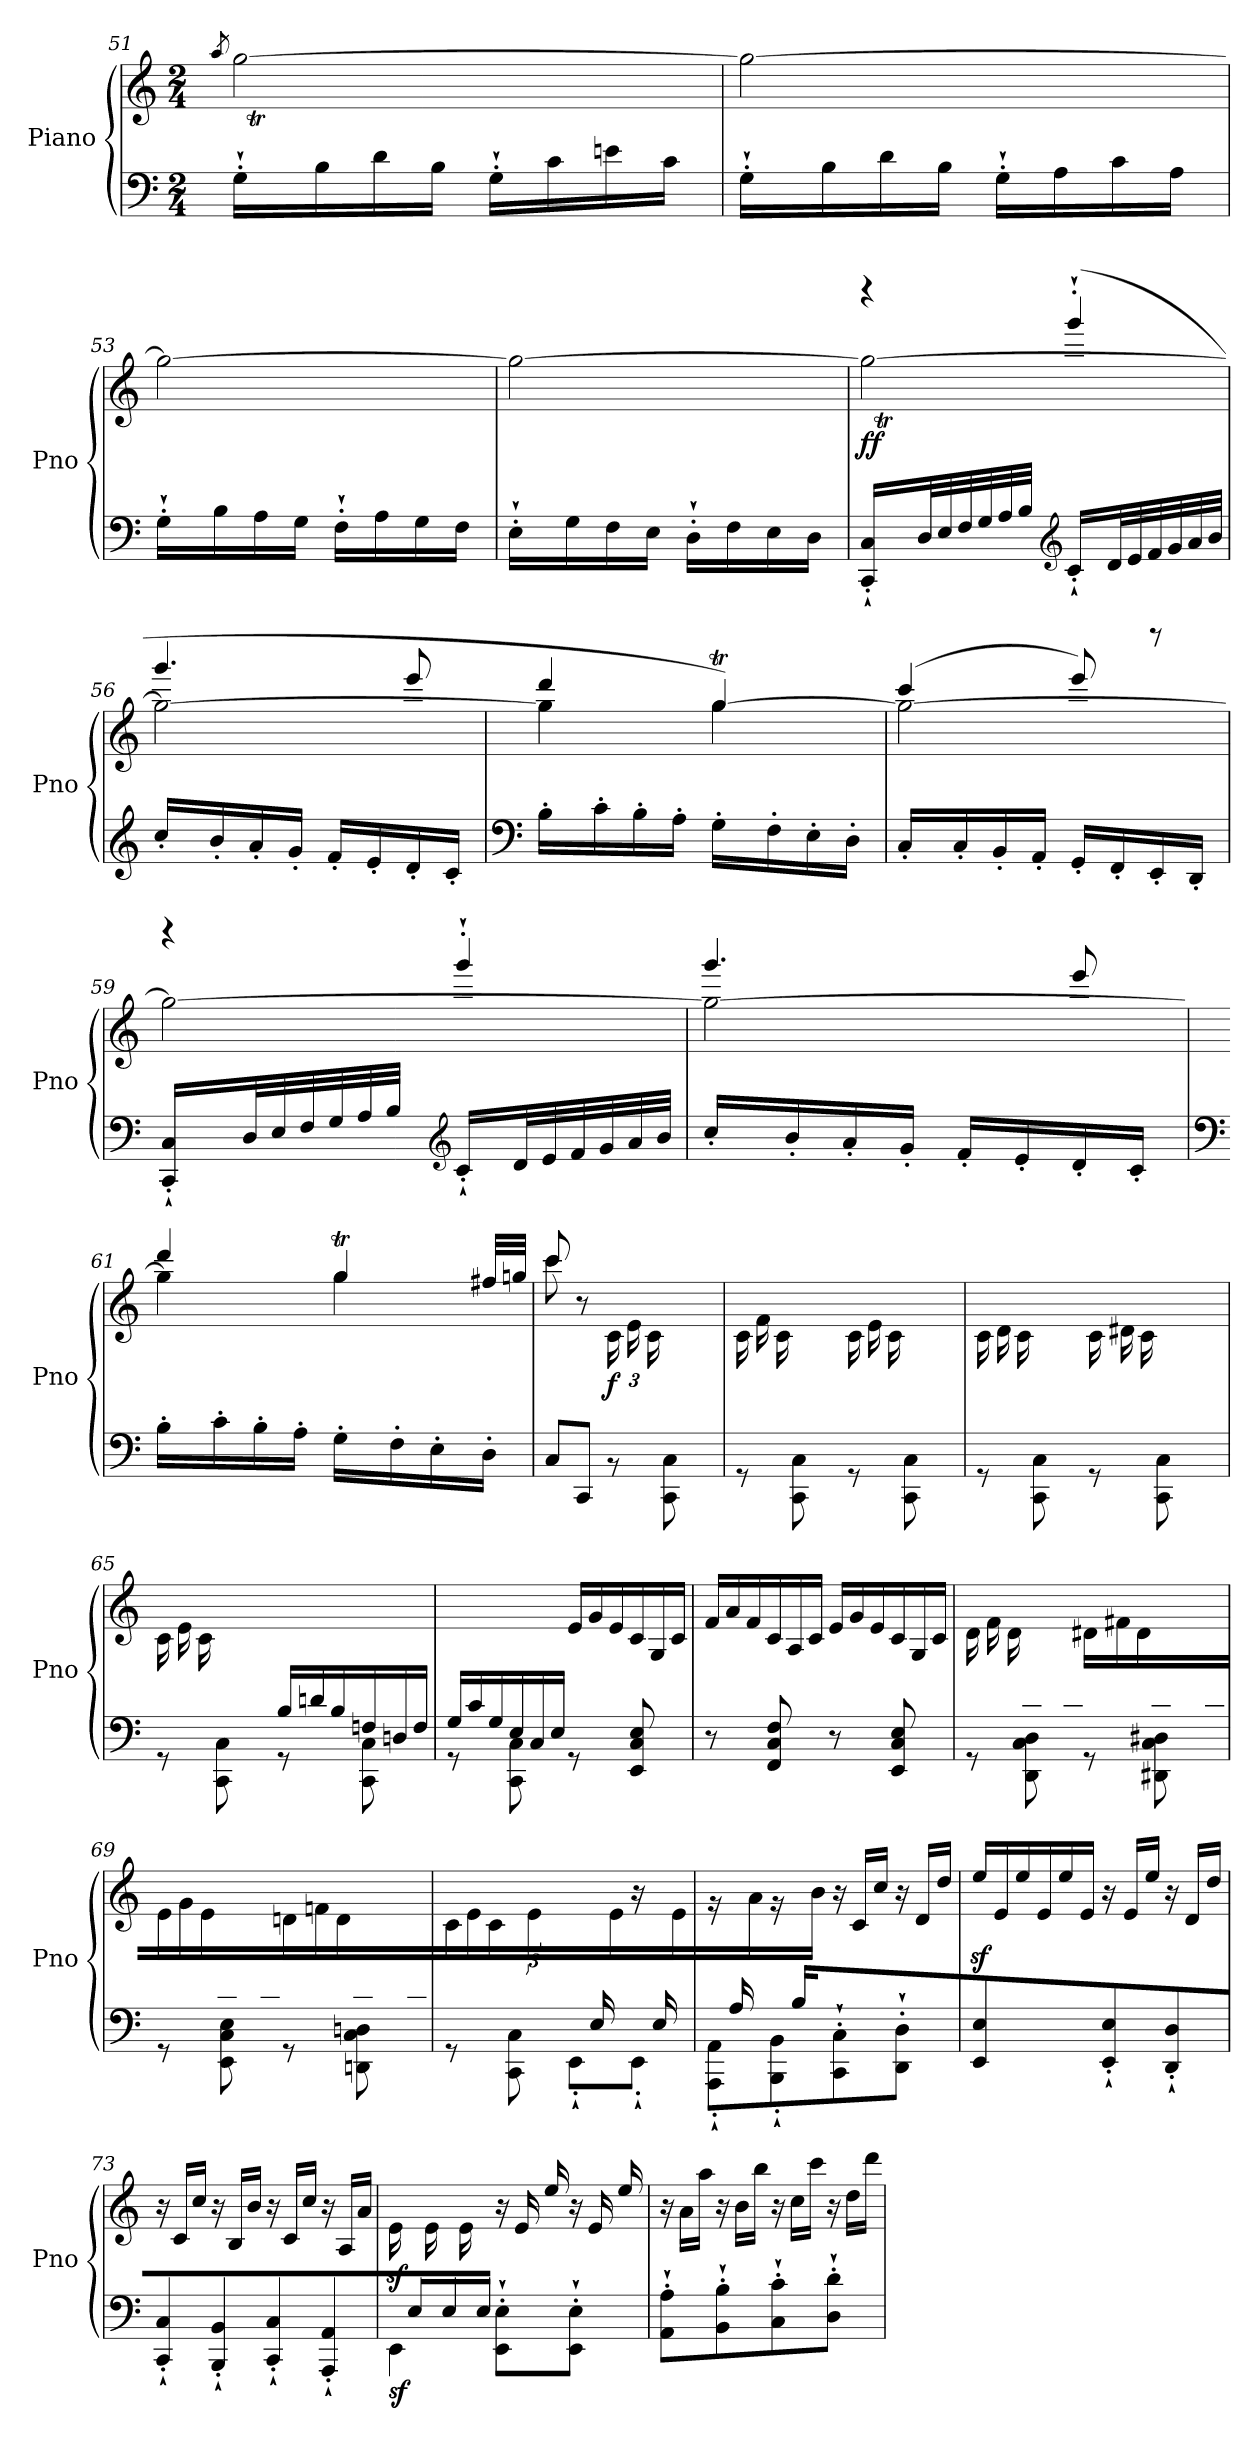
**kern	**kern	**dynam
*part1	*part1	*part1
*staff2	*staff1	*staff1/2
*I"Piano	*	*
*I'Pno	*	*
*clefF4	*clefG2	*
*k[]	*k[]	*
*M2/4	*M2/4	*
=51	=51	=51
.	8qaa/	.
*	*^	*
!	!	!	!LO:DY:b
16G'`\LL	[2gg\	32aaTLLLyy	other-dynamics
.	.	32ggyy	.
16B\	.	32aayy	.
.	.	32ggyy	.
16d\	.	32aayy	.
.	.	32ggyy	.
16B\JJ	.	32aayy	.
.	.	32ggJJJyy	.
16G'`\LL	.	32aaLLLyy	.
.	.	32ggyy	.
16c\	.	32aayy	.
.	.	32ggyy	.
16en\	.	32aayy	.
.	.	32ggyy	.
16c\JJ	.	32aayy	.
.	.	32ggJJJyy	.
=52	=52	=52	=52
16G'`\LL	2gg\_	32aaLLLyy	.
.	.	32ggyy	.
16B\	.	32aayy	.
.	.	32ggyy	.
16d\	.	32aayy	.
.	.	32ggyy	.
16B\JJ	.	32aayy	.
.	.	32ggJJJyy	.
16G'`\LL	.	32aaLLLyy	.
.	.	32ggyy	.
16A\	.	32aayy	.
.	.	32ggyy	.
16c\	.	32aayy	.
.	.	32ggyy	.
16A\JJ	.	32aayy	.
.	.	32ggJJJyy	.
!!LO:PB:g=z	!!
=53	=53	=53	=53
16G'`\LL	2gg\_	32aaLLLyy	.
.	.	32ggyy	.
16B\	.	32aayy	.
.	.	32ggyy	.
16A\	.	32aayy	.
.	.	32ggyy	.
16G\JJ	.	32aayy	.
.	.	32ggJJJyy	.
16F'`\LL	.	32aaLLLyy	.
.	.	32ggyy	.
16A\	.	32aayy	.
.	.	32ggyy	.
16G\	.	32aayy	.
.	.	32ggyy	.
16F\JJ	.	32aayy	.
.	.	32ggJJJyy	.
=54	=54	=54	=54
16E'`\LL	2gg\_	32aaLLLyy	.
.	.	32ggyy	.
16G\	.	32aayy	.
.	.	32ggyy	.
16F\	.	32aayy	.
.	.	32ggyy	.
16E\JJ	.	32aayy	.
.	.	32ggJJJyy	.
16D'`\LL	.	32aaLLLyy	.
.	.	32ggyy	.
16F\	.	32aayy	.
.	.	32ggyy	.
16E\	.	32aayy	.
.	.	32ggyy	.
16D\JJ	.	32aaTTTyy	.
.	.	32ggJJJyy	.
=55	=55	=55	=55
*	*	*^	*
!	!	!	!	!LO:DY:b
16CC/'` 16C/'`LL	2gg\_	32aaTLLLyy	4rffff	ff
.	.	32ggyy	.	.
32D/L	.	32aayy	.	.
32E/	.	32ggyy	.	.
32F/	.	32aayy	.	.
32G/	.	32ggyy	.	.
32A/	.	32aayy	.	.
32B/JJJ	.	32ggJJJyy	.	.
*clefG2	*	*	*	*
16c'`/LL	.	32aaLLLyy	(>4ggg'`/	.
.	.	32ggyy	.	.
32d/L	.	32aayy	.	.
32e/	.	32ggyy	.	.
32f/	.	32aayy	.	.
32g/	.	32ggyy	.	.
32a/	.	32aayy	.	.
32b/JJJ	.	32ggJJJyy	.	.
!!LO:LB:g=z	!!	!!
=56	=56	=56	=56	=56
16cc'/LL	2gg\_	32aaLLLyy	4.ggg/	.
.	.	32ggyy	.	.
16b'/	.	32aayy	.	.
.	.	32ggyy	.	.
16a'/	.	32aayy	.	.
.	.	32ggyy	.	.
16g'/JJ	.	32aayy	.	.
.	.	32ggJJJyy	.	.
16f'/LL	.	32aaLLLyy	.	.
.	.	32ggyy	.	.
16e'/	.	32aayy	.	.
.	.	32ggyy	.	.
16d'/	.	32aayy	8eee/	.
.	.	32ggyy	.	.
16c'/JJ	.	32aayy	.	.
.	.	32ggJJJyy	.	.
=57	=57	=57	=57	=57
*clefF4	*	*	*	*
16B'\LL	4gg\]	32aaLLLyy	4ddd/	.
.	.	32ggyy	.	.
16c'\	.	32aayy	.	.
.	.	32ggyy	.	.
16B'\	.	32aayy	.	.
.	.	32ggyy	.	.
16A'\JJ	.	32aayy	.	.
.	.	32ggJJJyy	.	.
16G'\LL	[4ggT\	32aaLLLyy	4gg/)	.
.	.	32ggyy	.	.
16F'\	.	32aayy	.	.
.	.	32ggyy	.	.
16E'\	.	32aayy	.	.
.	.	32ggyy	.	.
16D'\JJ	.	32aayy	.	.
.	.	32ggJJJyy	.	.
=58	=58	=58	=58	=58
16C'/LL	2gg\_	32aaLLLyy	(>4ccc/	.
.	.	32ggyy	.	.
16C'/	.	32aayy	.	.
.	.	32ggyy	.	.
16BB'/	.	32aayy	.	.
.	.	32ggyy	.	.
16AA'/JJ	.	32aayy	.	.
.	.	32ggJJJyy	.	.
16GG'/LL	.	32aaLLLyy	8eee/)	.
.	.	32ggyy	.	.
16FF'/	.	32aayy	.	.
.	.	32ggyy	.	.
16EE'/	.	32aayy	8rffff	.
.	.	32ggyy	.	.
16DD'/JJ	.	32aayy	.	.
.	.	32ggJJJyy	.	.
!!LO:LB:g=z	!!	!!
=59	=59	=59	=59	=59
16CC/'` 16C/'`LL	2gg\_	32aaLLLyy	4rffff	.
.	.	32ggyy	.	.
32D/L	.	32aayy	.	.
32E/	.	32ggyy	.	.
32F/	.	32aayy	.	.
32G/	.	32ggyy	.	.
32A/	.	32aayy	.	.
32B/JJJ	.	32ggJJJyy	.	.
*clefG2	*	*	*	*
16c'`/LL	.	32aaLLLyy	4ggg'`/	.
.	.	32ggyy	.	.
32d/L	.	32aayy	.	.
32e/	.	32ggyy	.	.
32f/	.	32aayy	.	.
32g/	.	32ggyy	.	.
32a/	.	32aayy	.	.
32b/JJJ	.	32ggJJJyy	.	.
=60	=60	=60	=60	=60
16cc'/LL	2gg\_	32aaLLLyy	4.ggg/	.
.	.	32ggyy	.	.
16b'/	.	32aayy	.	.
.	.	32ggyy	.	.
16a'/	.	32aayy	.	.
.	.	32ggyy	.	.
16g'/JJ	.	32aayy	.	.
.	.	32ggJJJyy	.	.
16f'/LL	.	32aaLLLyy	.	.
.	.	32ggyy	.	.
16e'/	.	32aayy	.	.
.	.	32ggyy	.	.
16d'/	.	32aayy	8eee/	.
.	.	32ggyy	.	.
16c'/JJ	.	32aayy	.	.
.	.	32ggJJJyy	.	.
!!LO:LB:g=z	!!	!!
=61	=61	=61	=61	=61
*clefF4	*	*	*	*
16B'\LL	4gg\]	32aaLLLyy	4ddd/	.
.	.	32ggyy	.	.
16c'\	.	32aayy	.	.
.	.	32ggyy	.	.
16B'\	.	32aayy	.	.
.	.	32ggyy	.	.
16A'\JJ	.	32aayy	.	.
.	.	32ggJJJyy	.	.
16G'\LL	4ggT\	32aaLLLyy	4gg/	.
.	.	32ggyy	.	.
16F'\	.	32aayy	.	.
.	.	32ggyy	.	.
16E'\	.	32aayy	.	.
.	.	32ggJJJyy	.	.
16D'\JJ	.	32ff#XTTT/LLL	.	.
.	.	32gg/JJJ	.	.
*	*	*v	*v	*
!!LO:LB:g=z
=62	=62	=62	=62
*^	*	*	*
*	*^	*	*	*
4.ryy	8ryy	8C/L	8ccc/	8ccc\	.
.	4.ryy	8CC/J	8r	4.ryy	.
*	*	*	*Xbrackettup	*	*
!	!	!	!	!	!LO:DY:b
.	.	8rBB	24c\LL	.	f
.	.	.	24e\	.	.
.	.	.	24c\	.	.
*Xbrackettup	*	*	*	*	*
24G/	.	8CC\ 8C\	8ryy	.	.
24E/	.	.	.	.	.
24G/JJ	.	.	.	.	.
*	*v	*v	*	*	*
*	*	*v	*v	*
=63	=63	=63	=63
*	*	*Xtuplet	*
8ryy	8rGG	24c\LL	.
.	.	24f\	.
.	.	24c\	.
*Xtuplet	*	*	*
24A/	8CC\ 8C\	8ryy	.
24F/	.	.	.
24A/JJ	.	.	.
8ryy	8rGG	24c\LL	.
.	.	24e\	.
.	.	24c\	.
24A/	8CC\ 8C\	8ryy	.
24F/	.	.	.
24A/JJ	.	.	.
=64	=64	=64	=64
8ryy	8rGG	24c\LL	.
.	.	24d\	.
.	.	24c\	.
24F/	8CC\ 8C\	8ryy	.
24D/	.	.	.
24F/JJ	.	.	.
8ryy	8rGG	24c\LL	.
.	.	24d#X\	.
.	.	24c\	.
24F#X/	8CC\ 8C\	8ryy	.
24D#X/	.	.	.
24F#/JJ	.	.	.
=65	=65	=65	=65
8ryy	8rGG	24c\LL	.
.	.	24e\	.
.	.	24c\	.
24G/	8CC\ 8C\	4.ryy	.
24E/	.	.	.
24G/JJ	.	.	.
24B/LL	8rGG	.	.
24dn/	.	.	.
24B/	.	.	.
24Fn/	8CC\ 8C\	.	.
24Dn/	.	.	.
24F/JJ	.	.	.
!!LO:PB:g=z
=66	=66	=66	=66
24G/LL	8rGG	4ryy	.
24c/	.	.	.
24G/	.	.	.
24E/	8CC\ 8C\	.	.
24C/	.	.	.
24E/JJ	.	.	.
4ryy	8rGG	24e/LL	.
.	.	24g/	.
.	.	24e/	.
.	8EE/ 8C/ 8E/	24c/	.
.	.	24G/	.
.	.	24c/JJ	.
*v	*v	*	*
=67	=67	=67
8r	24f/LL	.
.	24a/	.
.	24f/	.
8FF/ 8C/ 8F/	24c/	.
.	24A/	.
.	24c/JJ	.
8r	24e/LL	.
.	24g/	.
.	24e/	.
8EE/ 8C/ 8E/	24c/	.
.	24G/	.
.	24c/JJ	.
=68	=68	=68
*^	*	*
8ryy	8rGG	24d\LL	.
.	.	24f\	.
.	.	24d\	.
24c/	8DD\ 8C\ 8D\	8ryy	.
24F/	.	.	.
24c/JJ	.	.	.
8ryy	8rGG	24d#X\LL	.
.	.	24f#X\	.
.	.	24d#\	.
24c/	8DD#X\ 8C\ 8D#X\	8ryy	.
24F#X/	.	.	.
24c/JJ	.	.	.
!!LO:LB:g=z
=69	=69	=69	=69
8ryy	8rGG	24e\LL	.
.	.	24g\	.
.	.	24e\	.
24c/	8EE\ 8C\ 8E\	8ryy	.
24G/	.	.	.
24c/JJ	.	.	.
8ryy	8rGG	24dn\LL	.
.	.	24fn\	.
.	.	24d\	.
24c/	8DDn\ 8C\ 8Dn\	8ryy	.
24Fn/	.	.	.
24c/JJ	.	.	.
=70	=70	=70	=70
8ryy	8rGG	24c\LL	.
.	.	24e\	.
.	.	24c\	.
*	*	*tuplet	*
*	*	*brackettup	*
24E/	8CC\ 8C\	24ryy	.
24ryy	.	24e\	.
24E/JJ	.	8ryy	.
24ryy	8EE'`\L	.	.
24E/LL	.	.	.
*	*	*Xtuplet	*
24ryy	.	24e\JJ	.
24ryy	8EE'`\J	24r	.
24E/LL	.	24ryy	.
24ryy	.	24e\JJ	.
=71	=71	=71	=71
24ryy	8AAA\'` 8AA\'`L	24rg	.
24A/LL	.	24ryy	.
24ryy	.	24a\JJ	.
24ryy	8BBB\'` 8BB\'`	24rg	.
24B/LL	.	24ryy	.
24ryy	.	24b\JJ	.
24ryy	8CC\'` 8C\'`	24r	.
24%5ryy	.	24c/LL	.
.	.	24cc/JJ	.
.	8DD\'` 8D\'`J	24r	.
.	.	24d/LL	.
.	.	24dd/JJ	.
*v	*v	*	*
=72	=72	=72
4EE/ 4E/	24eez</LL	.
.	24e/	.
.	24ee/	.
.	24e/	.
.	24ee/	.
.	24e/JJ	.
8EE/'` 8E/'`L	24r	.
.	24e/LL	.
.	24ee/JJ	.
8DD/'` 8D/'`J	24r	.
.	24d/LL	.
.	24dd/JJ	.
!!LO:PB:g=z
=73	=73	=73
8CC/'` 8C/'`L	24r	.
.	24c/LL	.
.	24cc/JJ	.
8BBB/'` 8BB/'`	24r	.
.	24B/LL	.
.	24b/JJ	.
8CC/'` 8C/'`	24r	.
.	24c/LL	.
.	24cc/JJ	.
8AAA/'` 8AA/'`J	24r	.
.	24A/LL	.
.	24a/JJ	.
=74	=74	=74
*^	*	*
!	!	!	!LO:DY:b=2
24ryy	4EE\	24ez<\LL	sf
24E/	.	24ryy	.
24ryy	.	24e\	.
24E/	.	24ryy	.
24ryy	.	24e\	.
24E/JJ	.	24ryy	.
4ryy	8EE\'` 8E\'`L	24r	.
.	.	24e/LL	.
.	.	24ee/JJ	.
.	8EE\'` 8E\'`J	24r	.
.	.	24e/LL	.
.	.	24ee/JJ	.
*v	*v	*	*
=75	=75	=75
8AA\'` 8A\'`L	24r	.
.	24a\LL	.
.	24aa\JJ	.
8BB\'` 8B\'`	24r	.
.	24b\LL	.
.	24bb\JJ	.
8C\'` 8c\'`	24r	.
.	24cc\LL	.
.	24ccc\JJ	.
8D\'` 8d\'`J	24r	.
.	24dd\LL	.
.	24ddd\JJ	.
=	=	=
*-	*-	*-
